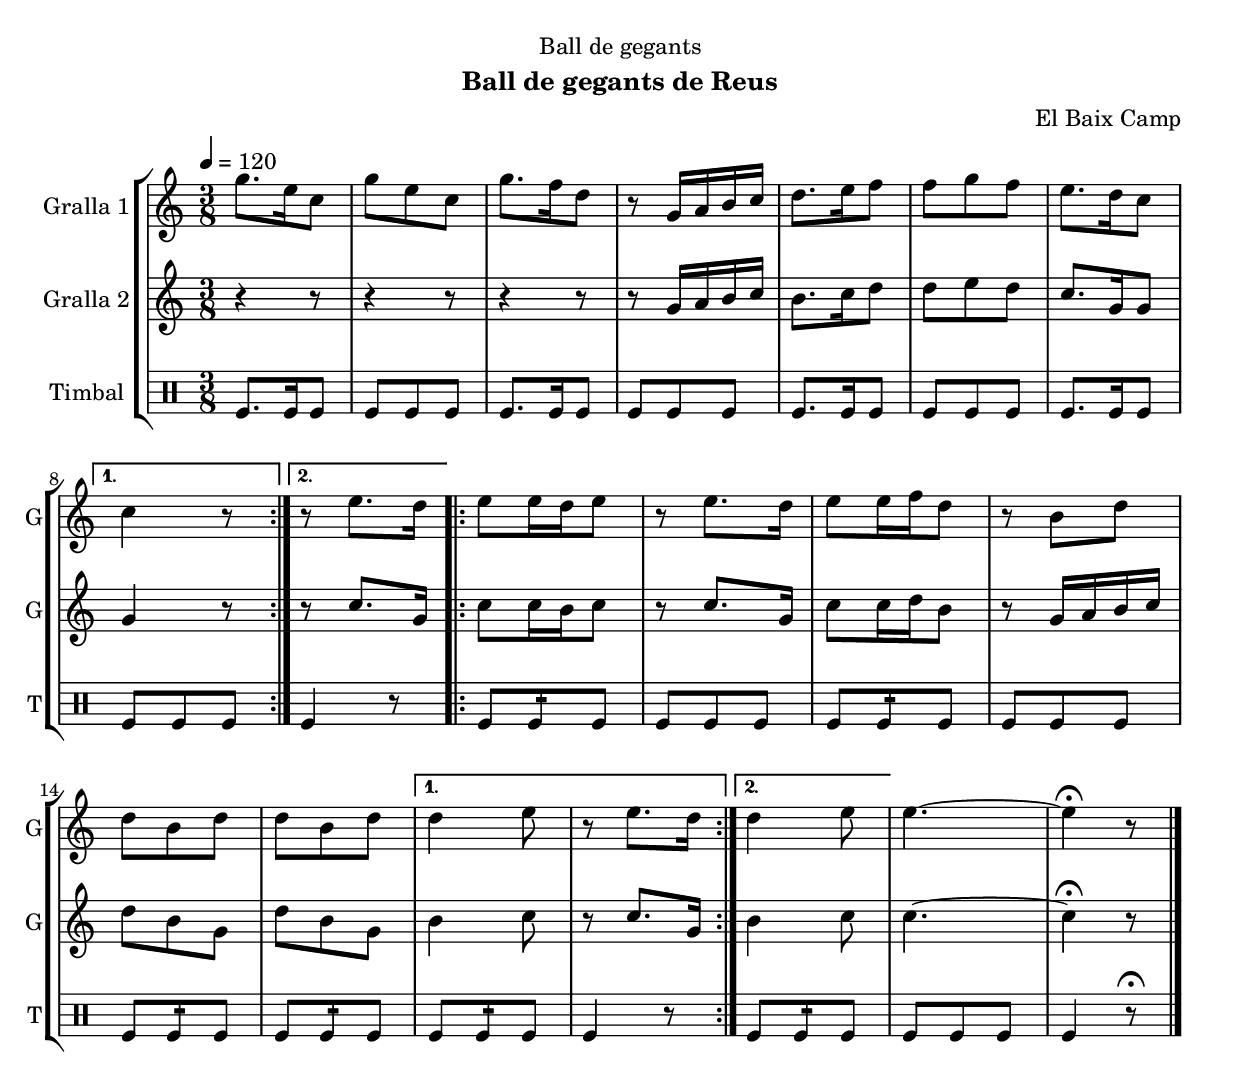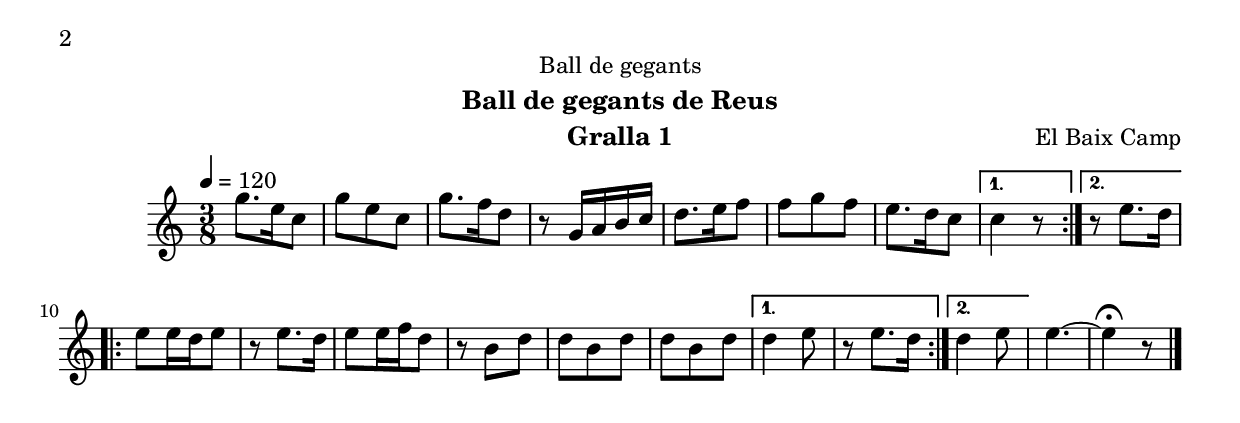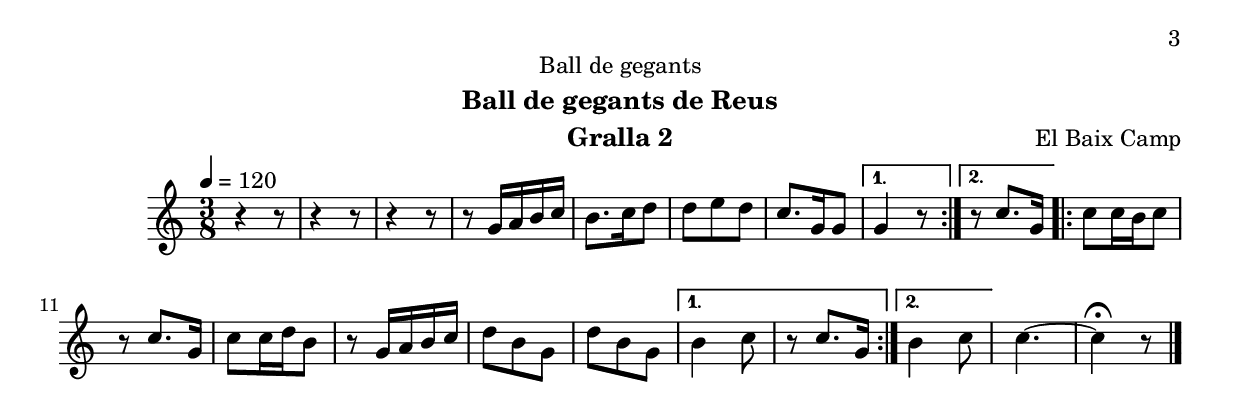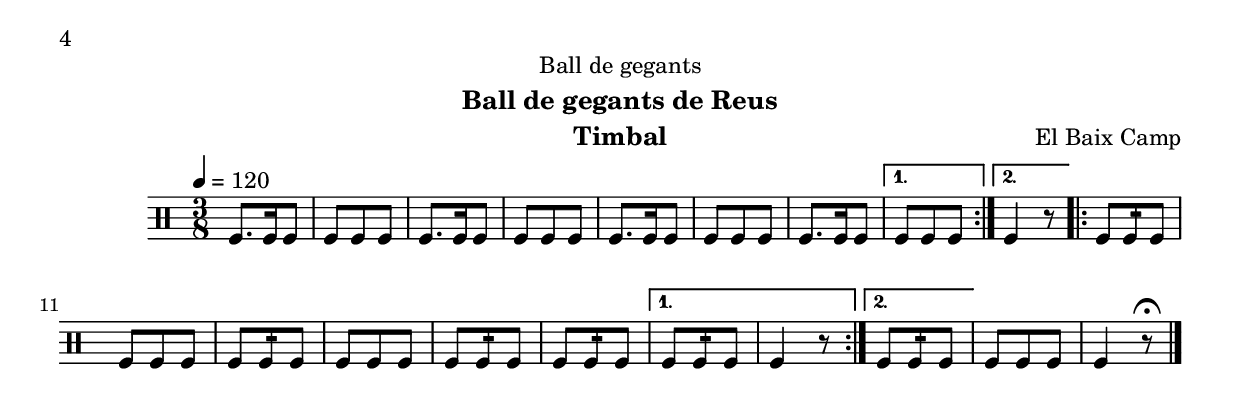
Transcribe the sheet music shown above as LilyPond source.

\version "2.22.1"

\header {
  dedication="Ball de gegants"
  title=""
  subtitle="Ball de gegants de Reus"
  subsubtitle=""
  poet=""
  meter=""
  piece=""
  composer="El Baix Camp"
  arranger=""
  opus=""
  instrument=""
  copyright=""
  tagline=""
}

liniaroAa =
\relative g''
{
  \tempo 4=120
  \clef treble
  \key c \major
  \time 3/8
  \repeat volta 2 { g8. e16 c8  |
  g'8 e c  |
  g'8. f16 d8  |
  r8 g,16 a b c  |
  %05
  d8. e16 f8  |
  f8 g f  |
  e8. d16 c8 }
  \alternative { { c4 r8 }
  { r8 e8. d16 } }
  %10
  \repeat volta 2 {
  e8 e16 d e8  |
  r8 e8. d16  |
  e8 e16 f d8  |
  r8 b d  |
  d8 b d  |
  %15
  d8 b d }
  \alternative { { d4 e8  |
  r8 e8. d16 }
  { d4 e8 } }
  e4. ~  |
  %20
  e4 \fermata r8  \bar "|."
}

liniaroAb =
\relative g'
{
  \tempo 4=120
  \clef treble
  \key c \major
  \time 3/8
  \repeat volta 2 { r4 r8  |
  r4 r8  |
  r4 r8  |
  r8 g16 a b c  |
  %05
  b8. c16 d8  |
  d8 e d  |
  c8. g16 g8 }
  \alternative { { g4 r8 }
  { r8 c8. g16 } }
  %10
  \repeat volta 2 {
  c8 c16 b c8  |
  r8 c8. g16  |
  c8 c16 d b8  |
  r8 g16 a b c  |
  d8 b g  |
  %15
  d'8 b g }
  \alternative { { b4 c8  |
  r8 c8. g16 }
  { b4 c8 } }
  c4. ~  |
  %20
  c4 \fermata r8  \bar "|."
}

liniaroAc =
\drummode
{
  \tempo 4=120
  \time 3/8
  \repeat volta 2 { tomfl8. tomfl16 tomfl8  |
  tomfl8 tomfl tomfl  |
  tomfl8. tomfl16 tomfl8  |
  tomfl8 tomfl tomfl  |
  %05
  tomfl8. tomfl16 tomfl8  |
  tomfl8 tomfl tomfl  |
  tomfl8. tomfl16 tomfl8 }
  \alternative { { tomfl8 tomfl tomfl }
  { tomfl4 r8 } }
  %10
  \repeat volta 2 {
  tomfl8 tomfl:16 tomfl  |
  tomfl8 tomfl tomfl  |
  tomfl8 tomfl:16 tomfl  |
  tomfl8 tomfl tomfl  |
  tomfl8 tomfl:16 tomfl  |
  %15
  tomfl8 tomfl:16 tomfl }
  \alternative { { tomfl8 tomfl:16 tomfl  |
  tomfl4 r8 }
  { tomfl8 tomfl:16 tomfl } }
  tomfl8 tomfl tomfl  |
  %20
  tomfl4 r8 \fermata  \bar "|."
}

\bookpart {
  \score {
    \new StaffGroup {
      \override Score.RehearsalMark #'self-alignment-X = #LEFT
      <<
        \new Staff \with {instrumentName = #"Gralla 1" shortInstrumentName = #"G"} \liniaroAa
        \new Staff \with {instrumentName = #"Gralla 2" shortInstrumentName = #"G"} \liniaroAb
        \new DrumStaff \with {instrumentName = #"Timbal" shortInstrumentName = #"T"} \liniaroAc
      >>
    }
    \layout {}
  }
  \score { \unfoldRepeats
    \new StaffGroup {
      \override Score.RehearsalMark #'self-alignment-X = #LEFT
      <<
        \new Staff \with {instrumentName = #"Gralla 1" shortInstrumentName = #"G"} \liniaroAa
        \new Staff \with {instrumentName = #"Gralla 2" shortInstrumentName = #"G"} \liniaroAb
        \new DrumStaff \with {instrumentName = #"Timbal" shortInstrumentName = #"T"} \liniaroAc
      >>
    }
    \midi {
      \set Staff.midiInstrument = "oboe"
      \set DrumStaff.midiInstrument = "drums"
    }
  }
}

\bookpart {
  \header {instrument="Gralla 1"}
  \score {
    \new StaffGroup {
      \override Score.RehearsalMark #'self-alignment-X = #LEFT
      <<
        \new Staff \liniaroAa
      >>
    }
    \layout {}
  }
  \score { \unfoldRepeats
    \new StaffGroup {
      \override Score.RehearsalMark #'self-alignment-X = #LEFT
      <<
        \new Staff \liniaroAa
      >>
    }
    \midi {
      \set Staff.midiInstrument = "oboe"
      \set DrumStaff.midiInstrument = "drums"
    }
  }
}

\bookpart {
  \header {instrument="Gralla 2"}
  \score {
    \new StaffGroup {
      \override Score.RehearsalMark #'self-alignment-X = #LEFT
      <<
        \new Staff \liniaroAb
      >>
    }
    \layout {}
  }
  \score { \unfoldRepeats
    \new StaffGroup {
      \override Score.RehearsalMark #'self-alignment-X = #LEFT
      <<
        \new Staff \liniaroAb
      >>
    }
    \midi {
      \set Staff.midiInstrument = "oboe"
      \set DrumStaff.midiInstrument = "drums"
    }
  }
}

\bookpart {
  \header {instrument="Timbal"}
  \score {
    \new StaffGroup {
      \override Score.RehearsalMark #'self-alignment-X = #LEFT
      <<
        \new DrumStaff \liniaroAc
      >>
    }
    \layout {}
  }
  \score { \unfoldRepeats
    \new StaffGroup {
      \override Score.RehearsalMark #'self-alignment-X = #LEFT
      <<
        \new DrumStaff \liniaroAc
      >>
    }
    \midi {
      \set Staff.midiInstrument = "oboe"
      \set DrumStaff.midiInstrument = "drums"
    }
  }
}

